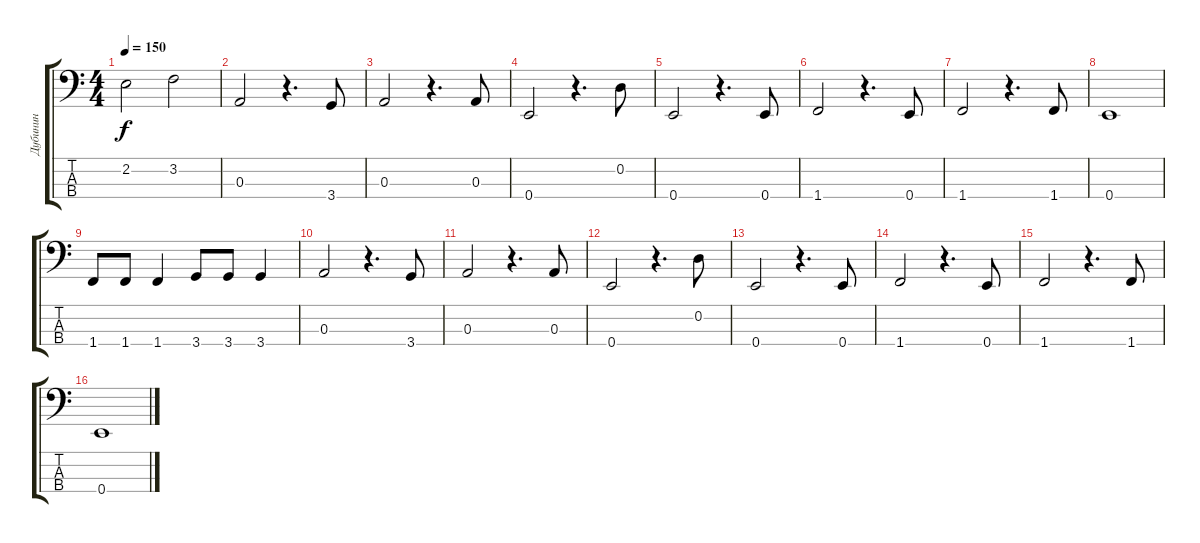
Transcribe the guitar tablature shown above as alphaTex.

\track ("Дубинин" "Дубинин") {instrument electricbassfinger}
\staff {score tabs}
\tuning (G2 D2 A1 E1) {hide}
\ts (4 4)
\tempo 150
\clef f4
\ks c
2.2.2{dy f} 3.2.2 |
0.3.2 r.4{d} 3.4.8 |
0.3.2 r.4{d} 0.3.8 |
0.4.2 r.4{d} 0.2.8 |
0.4.2 r.4{d} 0.4.8 |
1.4.2 r.4{d} 0.4.8 |
1.4.2 r.4{d} 1.4.8 |
0.4.1 |
1.4.8 1.4.8 1.4.4 3.4.8 3.4.8 3.4.4 |
0.3.2 r.4{d} 3.4.8 |
0.3.2 r.4{d} 0.3.8 |
0.4.2 r.4{d} 0.2.8 |
0.4.2 r.4{d} 0.4.8 |
1.4.2 r.4{d} 0.4.8 |
1.4.2 r.4{d} 1.4.8 |
0.4.1
